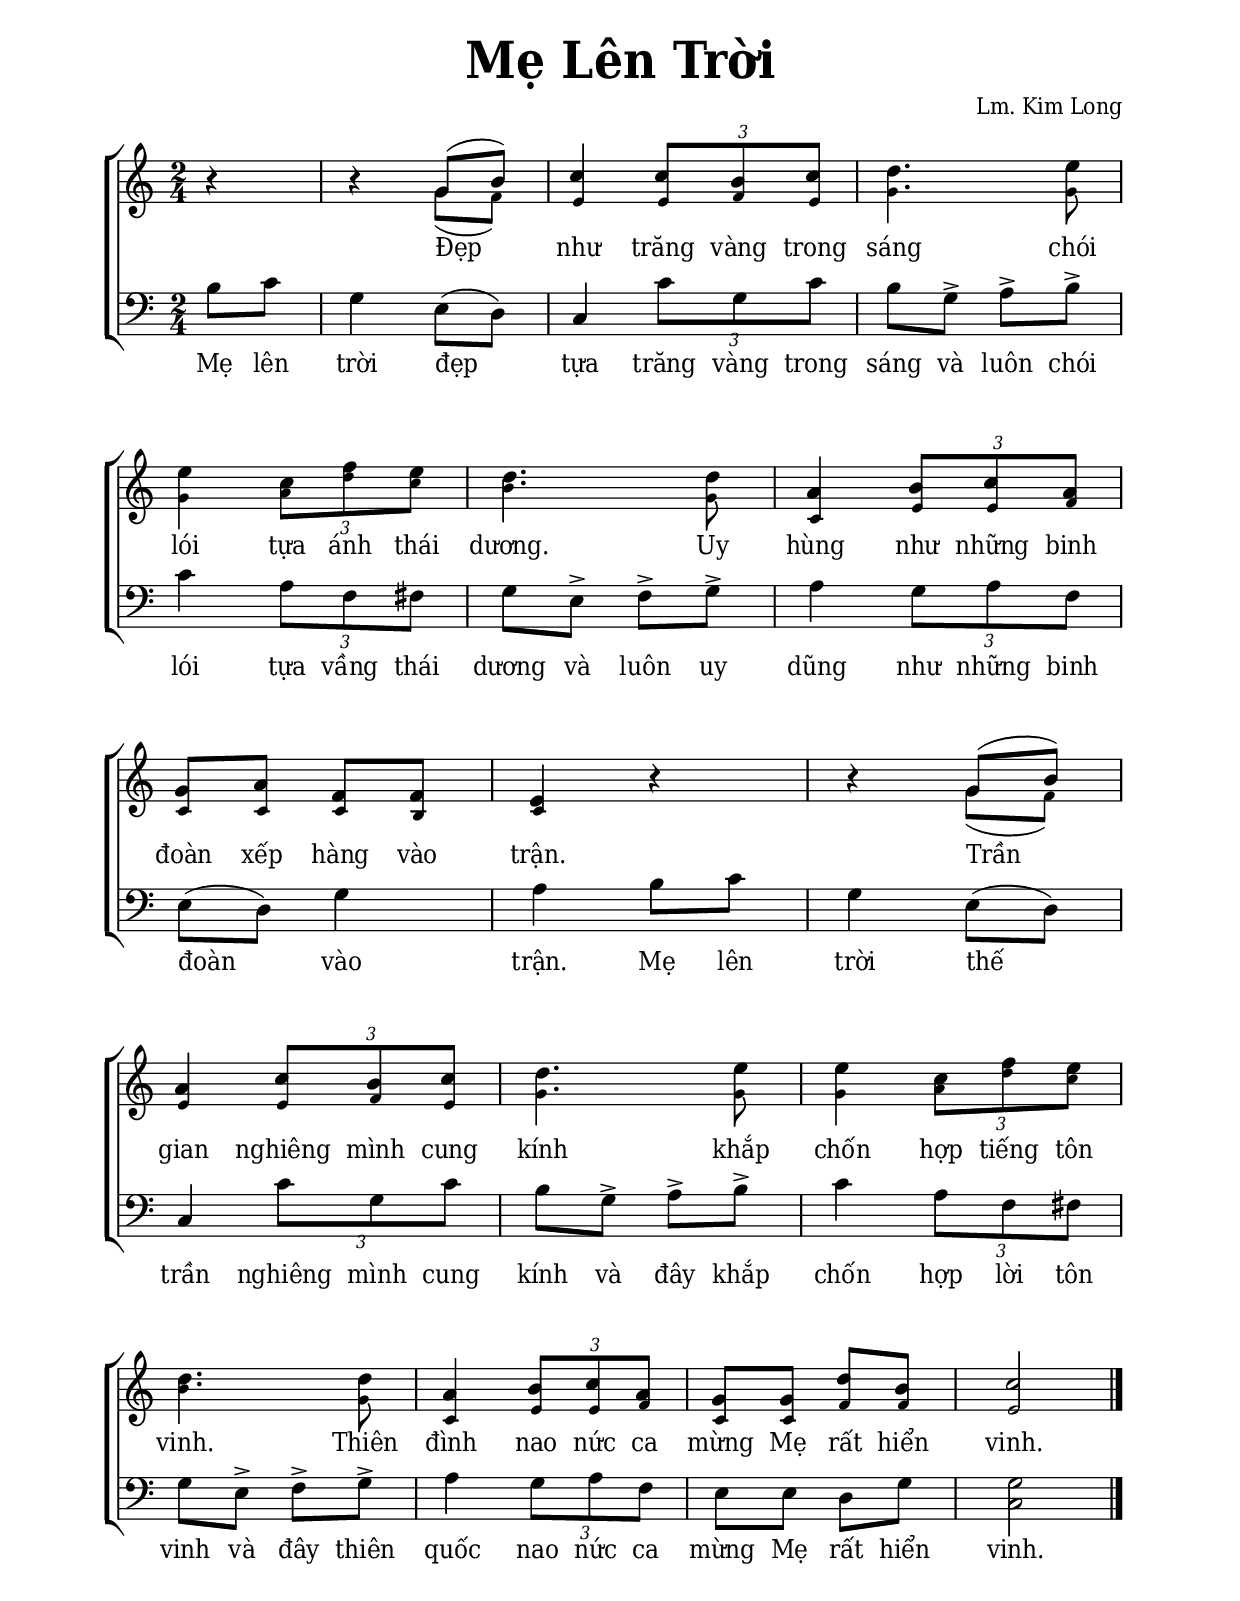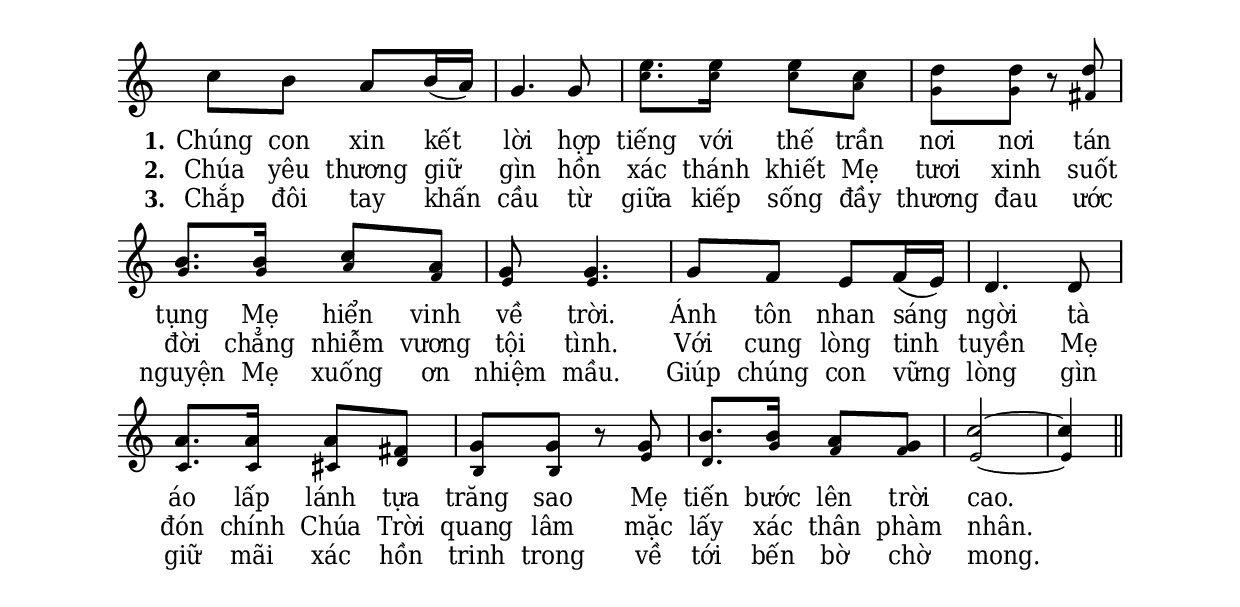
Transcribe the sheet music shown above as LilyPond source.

% Cài đặt chung
\version "2.22.1"
\include "english.ly"

\header {
  title = \markup { \fontsize #3 "Mẹ Lên Trời" }
  composer = "Lm. Kim Long"
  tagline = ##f
}

% Nhạc
% Đổi kích thước nốt cho bè phụ
notBePhu =
#(define-music-function (font-size music) (number? ly:music?)
   (for-some-music
     (lambda (m)
       (if (music-is-of-type? m 'rhythmic-event)
           (begin
             (set! (ly:music-property m 'tweaks)
                   (cons `(font-size . ,font-size)
                         (ly:music-property m 'tweaks)))
             #t)
           #f))
     music)
   music)

nhacDiepKhucSop = \relative c'' {
  \partial 4 r4 |
  r g8 ^(b) |
  c4 \tuplet 3/2 { c8 b c } |
  d4. e8 |
  e4 \tuplet 3/2 { c8 f e } |
  d4. d8 |
  a4 \tuplet 3/2 { b8 c a } |
  g a f f |
  e4 r |
  r g8 (b) |
  a4 \tuplet 3/2 { c8 b c } |
  d4. e8 |
  e4 \tuplet 3/2 { c8 f e } |
  d4. d8 |
  a4 \tuplet 3/2 { b8 c a } |
  g g d' b |
  c2 \bar "|."
}

nhacDiepKhucAlto = \relative c'' {
  r4 |
  r g8 _([f]) |
  e4 \tuplet 3/2 { e8 f e } |
  g4. g8 |
  g4 \tuplet 3/2 { a8 d c } |
  b4. g8 |
  c,4 \tuplet 3/2 { e8 e f } |
  c c c b |
  c4 r |
  r g'8 ([f]) |
  e4 \tuplet 3/2 { e8 f e } |
  g4. g8 |
  g4 \tuplet 3/2 { a8 d c } |
  b4. g8 |
  c,4 \tuplet 3/2 { e8 e f } |
  c c f f |
  e2
}

nhacDiepKhucBas = \relative c' {
  b8 c |
  g4 e8 (d) |
  c4 \tuplet 3/2 { c'8 g c } |
  b g ^> a ^> b ^> |
  c4 \tuplet 3/2 { a8 f fs } |
  g e ^> f ^> g ^> |
  a4 \tuplet 3/2 { g8 a f } |
  e (d) g4 |
  a b8 c |
  g4 e8 (d) |
  c4 \tuplet 3/2 { c'8 g c } |
  b g ^> a ^> b ^> |
  c4 \tuplet 3/2 { a8 f fs } |
  g e ^> f ^> g ^> |
  a4 \tuplet 3/2 { g8 a f } |
  e e d g |
  <g c,>2
}

nhacPhienKhucSop = \relative c'' {
  c8 b a b16 (a) |
  g4. g8 |
  e'8. e16 e8 c |
  d d r d |
  b8. b16 c8 a |
  g g4. |
  g8 f e f16 (e) |
  d4. d8 |
  a'8. a16 a8 fs |
  g g r g |
  b8. b16 a8 g |
  c2 ~ |
  c4 \bar "||"
}

nhacPhienKhucBas = \relative c'' {
  c8 b a b16 (a) |
  g4. g8 |
  c8. c16 c8 a |
  g g r fs |
  g8. g16 a8 f |
  e e4. |
  g8 f e f16 (e) |
  d4. d8 |
  c8. c16 cs8 d |
  b b r e |
  d8. g16 f8 f |
  e2 ~ |
  e4
}

% Lời
loiDiepKhucSop = \lyricmode {
  Đẹp như trăng vàng trong sáng chói lói tựa ánh thái dương.
  Uy hùng như những binh đoàn xếp hàng vào trận.
  Trần gian nghiêng mình cung kính khắp chốn hợp tiếng tôn vinh.
  Thiên đình nao nức ca mừng Mẹ rất hiển vinh.
}

loiDiepKhucBas = \lyricmode {
  Mẹ lên trời đẹp tựa trăng vàng trong sáng và luôn chói lói
  tựa vầng thái dương và luôn uy dũng
  như những binh đoàn vào trận.
  Mẹ lên trời thế trần nghiêng mình cung kính
  và đây khắp chốn hợp lời tôn vinh
  và đây thiên quốc nao nức ca mừng Mẹ rất hiển vinh.
}

loiPhienKhucMot = \lyricmode {
  \set stanza = #"1."
  Chúng con xin kết lời hợp tiếng với thế trần nơi nơi
  tán tụng Mẹ hiển vinh về trời.
  Ánh tôn nhan sáng ngời tà áo lấp lánh tựa trăng sao
  Mẹ tiến bước lên trời cao.
}

loiPhienKhucHai = \lyricmode {
  \set stanza = #"2."
  Chúa yêu thương giữ gìn hồn xác thánh khiết Mẹ tươi xinh
  suốt đời chẳng nhiễm vương tội tình.
  Với cung lòng tinh tuyền Mẹ đón chính Chúa Trời quang lâm
  mặc lấy xác thân phàm nhân.
}

loiPhienKhucBa = \lyricmode {
  \set stanza = #"3."
  Chắp đôi tay khấn cầu từ giữa kiếp sống đầy thương đau
  ước nguyện Mẹ xuống ơn nhiệm mầu.
  Giúp chúng con vững lòng gìn giữ mãi xác hồn trinh trong
  về tới bến bờ chờ mong.
}

% Dàn trang
\paper {
  #(set-paper-size "a4")
  top-margin = 15\mm
  bottom-margin = 20\mm
  left-margin = 20\mm
  right-margin = 20\mm
  indent = #0
  #(define fonts
    (make-pango-font-tree
      "Deja Vu Serif Condensed"
      "Deja Vu Serif Condensed"
      "Deja Vu Serif Condensed"
      (/ 20 20)))
  print-page-number = #f
  %page-count = #2
  %systems-per-page = 5
}

TongNhip = {
  \key c \major \time 2/4
  \set Timing.beamExceptions = #'()
  \set Timing.baseMoment = #(ly:make-moment 1/4)
}

% Đổi kích thước nốt cho bè phụ
notBePhu =
#(define-music-function (font-size music) (number? ly:music?)
   (for-some-music
     (lambda (m)
       (if (music-is-of-type? m 'rhythmic-event)
           (begin
             (set! (ly:music-property m 'tweaks)
                   (cons `(font-size . ,font-size)
                         (ly:music-property m 'tweaks)))
             #t)
           #f))
     music)
   music)
\score {
  \new ChoirStaff <<
    \new Staff \with {
        \consists "Merge_rests_engraver"
        printPartCombineTexts = ##f
      }
      <<
      \new Voice \TongNhip \partCombine 
        \nhacDiepKhucSop
        \notBePhu -2 { \nhacDiepKhucAlto }
      \new NullVoice = beSop \nhacDiepKhucSop
      \new Lyrics \lyricsto beSop \loiDiepKhucSop
      >>
    \new Staff <<
        \clef "bass"
        \new Voice = beBas {
          \TongNhip \nhacDiepKhucBas
        }
      \new Lyrics \lyricsto beBas \loiDiepKhucBas
    >>
  >>
  \layout {
    \override Lyrics.LyricSpace.minimum-distance = #1.5
    \override Score.BarNumber.break-visibility = ##(#f #f #f)
    \override Score.SpacingSpanner.uniform-stretching = ##t
  }
}

\pageBreak

\score {
  \new ChoirStaff <<
      \new Staff \with {
        \consists "Merge_rests_engraver"
        printPartCombineTexts = ##f
      }
      <<
      \new Voice \TongNhip \partCombine 
        \nhacPhienKhucSop
        \notBePhu -2 { \nhacPhienKhucBas }
      \new NullVoice = beSop \nhacPhienKhucSop
      \new Lyrics \lyricsto beSop \loiPhienKhucMot
      \new Lyrics \lyricsto beSop \loiPhienKhucHai
      \new Lyrics \lyricsto beSop \loiPhienKhucBa
      >>
  >>
  \layout {
    \override Staff.TimeSignature.transparent = ##t
    \override Lyrics.LyricSpace.minimum-distance = #1.5
    \override Score.BarNumber.break-visibility = ##(#f #f #f)
    \override Score.SpacingSpanner.uniform-stretching = ##t
  } 
}
